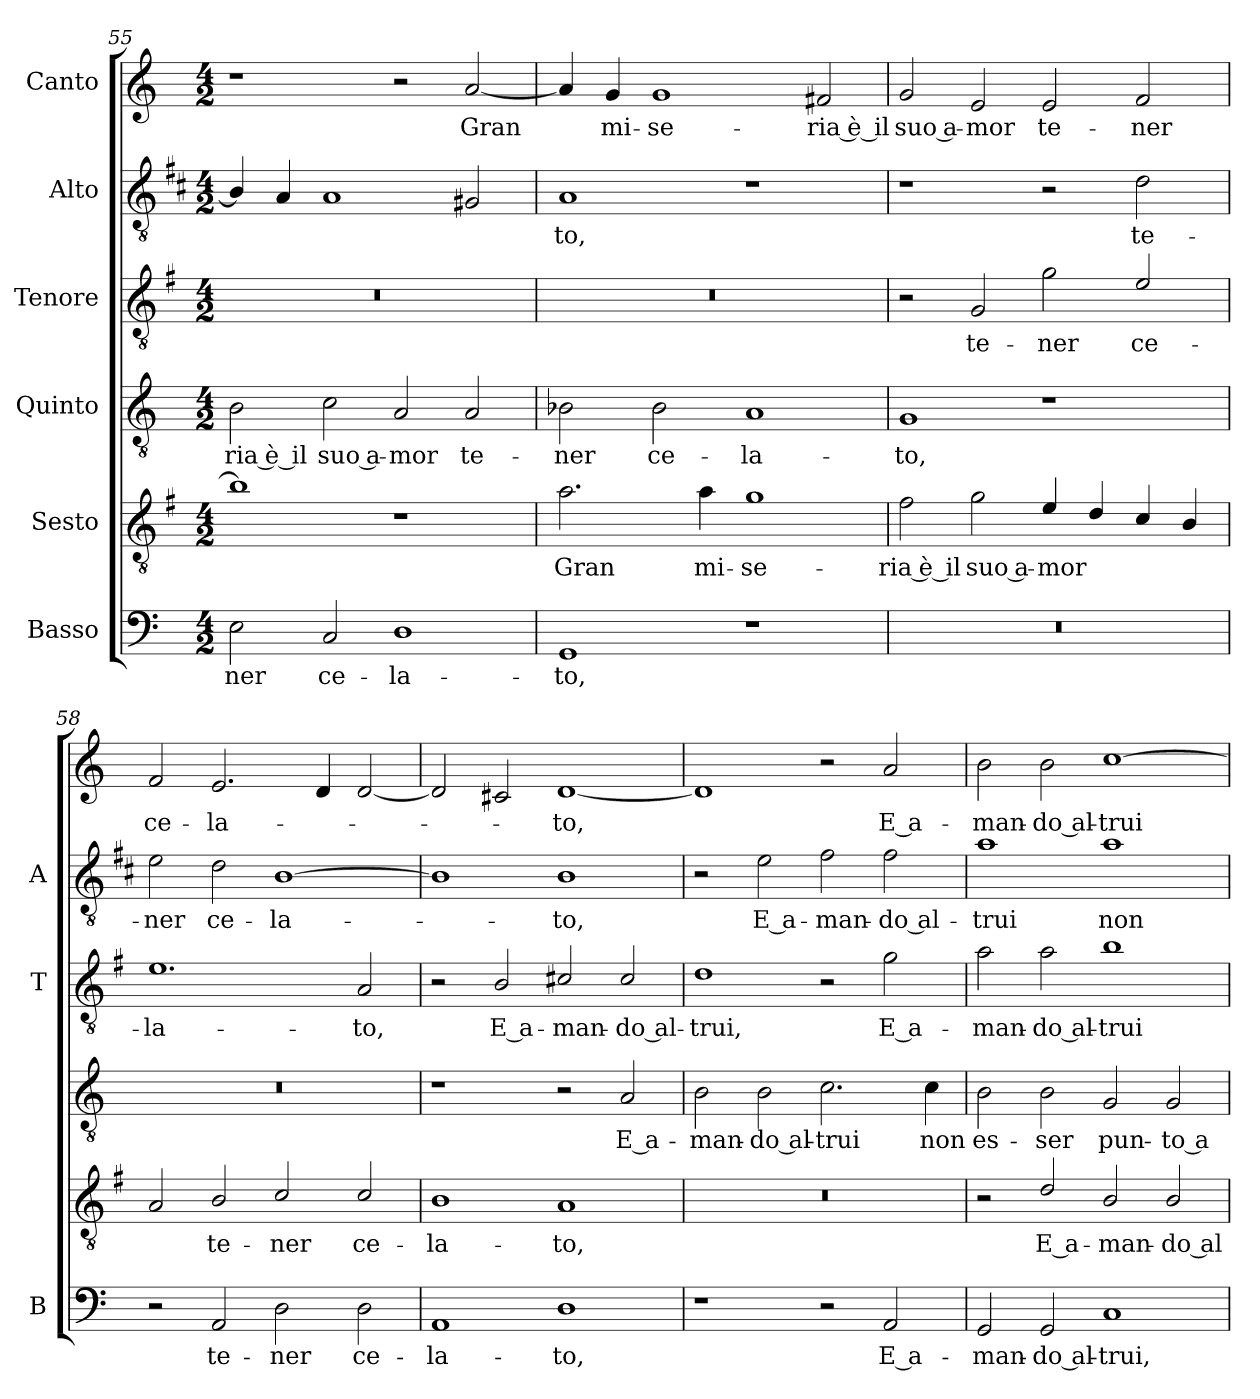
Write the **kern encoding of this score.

**kern	**text	**kern	**text	**kern	**text	**kern	**text	**kern	**text	**kern	**text
*part6	*part6	*part5	*part5	*part4	*part4	*part3	*part3	*part2	*part2	*part1	*part1
*staff6	*staff6	*staff5	*staff5	*staff4	*staff4	*staff3	*staff3	*staff2	*staff2	*staff1	*staff1
*I"Basso	*	*I"Sesto	*	*I"Quinto	*	*I"Tenore	*	*I"Alto	*	*I"Canto	*
*I'B	*	*	*	*	*	*I'T	*	*I'A	*	*	*
*clefF4	*	*clefGv2	*	*clefGv2	*	*clefGv2	*	*clefGv2	*	*clefG2	*
*	*	*ITrd4c7	*	*	*	*ITrd4c7	*	*ITrd1c2	*	*	*
*k[]	*	*k[]	*	*k[]	*	*k[]	*	*k[]	*	*k[]	*
*C:	*	*C:	*	*C:	*	*C:	*	*C:	*	*C:	*
*M4/2	*	*M4/2	*	*M4/2	*	*M4/2	*	*M4/2	*	*M4/2	*
=55	=55	=55	=55	=55	=55	=55	=55	=55	=55	=55	=55
!	!LO:LY:b	!	!	!	!LO:LY:b	!	!	!	!	!	!
2E\	-ner	1e]	.	2B\	-ria è il	0r	.	4A/]	.	1r	.
.	.	.	.	.	.	.	.	4G/	.	.	.
!	!LO:LY:b	!	!	!	!LO:LY:b	!	!	!	!	!	!
2C/	ce-	.	.	2c\	suo a-	.	.	1G	.	.	.
!	!LO:LY:b	!	!	!	!LO:LY:b	!	!	!	!	!	!
1D	-la-	1r	.	2A/	-mor	.	.	.	.	2r	.
!	!	!	!	!	!LO:LY:b	!	!	!	!	!	!LO:LY:b
.	.	.	.	2A/	te-	.	.	2F#X/	.	[2a/	Gran
=56	=56	=56	=56	=56	=56	=56	=56	=56	=56	=56	=56
!	!LO:LY:b	!	!LO:LY:b	!	!LO:LY:b	!	!	!	!LO:LY:b	!	!
1GG	-to,	2.d\	Gran	2B-X\	-ner	0r	.	1G	-to,	4a/]	.
!	!	!	!	!	!	!	!	!	!	!	!LO:LY:b
.	.	.	.	.	.	.	.	.	.	4g/	mi-
!	!	!	!	!	!LO:LY:b	!	!	!	!	!	!LO:LY:b
.	.	.	.	2B-\	ce-	.	.	.	.	1g	-se-
!	!	!	!LO:LY:b	!	!	!	!	!	!	!	!
.	.	4d\	mi-	.	.	.	.	.	.	.	.
!	!	!	!LO:LY:b	!	!LO:LY:b	!	!	!	!	!	!
1r	.	1c	-se-	1A	-la-	.	.	1r	.	.	.
!	!	!	!	!	!	!	!	!	!	!	!LO:LY:b
.	.	.	.	.	.	.	.	.	.	2f#X/	-ria è il
=57	=57	=57	=57	=57	=57	=57	=57	=57	=57	=57	=57
!	!	!	!LO:LY:b	!	!LO:LY:b	!	!	!	!	!	!LO:LY:b
0r	.	2B\	-ria è il	1G	-to,	2r	.	1r	.	2g/	suo a-
!	!	!	!LO:LY:b	!	!	!	!LO:LY:b	!	!	!	!LO:LY:b
.	.	2c\	suo a-	.	.	2C/	te-	.	.	2e/	-mor
!	!	!	!LO:LY:b	!	!	!	!LO:LY:b	!	!	!	!LO:LY:b
.	.	4A/	-mor	1r	.	2c\	-ner	2r	.	2e/	te-
.	.	4G/	.	.	.	.	.	.	.	.	.
!	!	!	!	!	!	!	!LO:LY:b	!	!LO:LY:b	!	!LO:LY:b
.	.	4F/	.	.	.	2A/	ce-	2c\	te-	2f/	-ner
.	.	4E/	.	.	.	.	.	.	.	.	.
!!LO:LB:g=z
=58	=58	=58	=58	=58	=58	=58	=58	=58	=58	=58	=58
!	!	!	!	!	!	!	!LO:LY:b	!	!LO:LY:b	!	!LO:LY:b
2r	.	2D/	.	0r	.	1.A	-la-	2d\	-ner	2f/	ce-
!	!LO:LY:b	!	!LO:LY:b	!	!	!	!	!	!LO:LY:b	!	!LO:LY:b
2AA/	te-	2E/	te-	.	.	.	.	2c\	ce-	2.e/	-la-
!	!LO:LY:b	!	!LO:LY:b	!	!	!	!	!	!LO:LY:b	!	!
2D\	-ner	2F/	-ner	.	.	.	.	[1A	-la-	.	.
.	.	.	.	.	.	.	.	.	.	4d/	.
!	!LO:LY:b	!	!LO:LY:b	!	!	!	!LO:LY:b	!	!	!	!
2D\	ce-	2F/	ce-	.	.	2D/	-to,	.	.	[2d/	.
=59	=59	=59	=59	=59	=59	=59	=59	=59	=59	=59	=59
!	!LO:LY:b	!	!LO:LY:b	!	!	!	!	!	!	!	!
1AA	-la-	1E	-la-	1r	.	2r	.	1A]	.	2d/]	.
!	!	!	!	!	!	!	!LO:LY:b	!	!	!	!
.	.	.	.	.	.	2E/	E a-	.	.	2c#X/	.
!	!LO:LY:b	!	!LO:LY:b	!	!	!	!LO:LY:b	!	!LO:LY:b	!	!LO:LY:b
1D	-to,	1D	-to,	2r	.	2F#X/	-man-	1A	-to,	[1d	-to,
!	!	!	!	!	!LO:LY:b	!	!LO:LY:b	!	!	!	!
.	.	.	.	2A/	E a-	2F#/	-do al-	.	.	.	.
=60	=60	=60	=60	=60	=60	=60	=60	=60	=60	=60	=60
!	!	!	!	!	!LO:LY:b	!	!LO:LY:b	!	!	!	!
1r	.	0r	.	2B\	-man-	1G	-trui,	2r	.	1d]	.
!	!	!	!	!	!LO:LY:b	!	!	!	!LO:LY:b	!	!
.	.	.	.	2B\	-do al-	.	.	2d\	E a-	.	.
!	!	!	!	!	!LO:LY:b	!	!	!	!LO:LY:b	!	!
2r	.	.	.	2.c\	-trui	2r	.	2e\	-man-	2r	.
!	!LO:LY:b	!	!	!	!	!	!LO:LY:b	!	!LO:LY:b	!	!LO:LY:b
2AA/	E a-	.	.	.	.	2c\	E a-	2e\	-do al-	2a/	E a-
!	!	!	!	!	!LO:LY:b	!	!	!	!	!	!
.	.	.	.	4c\	non	.	.	.	.	.	.
=61	=61	=61	=61	=61	=61	=61	=61	=61	=61	=61	=61
!	!LO:LY:b	!	!	!	!LO:LY:b	!	!LO:LY:b	!	!LO:LY:b	!	!LO:LY:b
2GG/	-man-	2r	.	2B\	es-	2d\	-man-	1g	-trui	2b\	-man-
!	!LO:LY:b	!	!LO:LY:b	!	!LO:LY:b	!	!LO:LY:b	!	!	!	!LO:LY:b
2GG/	-do al-	2G/	E a-	2B\	-ser	2d\	-do al-	.	.	2b\	-do al-
!	!LO:LY:b	!	!LO:LY:b	!	!LO:LY:b	!	!LO:LY:b	!	!LO:LY:b	!	!LO:LY:b
1C	-trui,	2E/	-man-	2G/	pun-	1e	-trui	1g	non	[1cc	-trui
!	!	!	!LO:LY:b	!	!LO:LY:b	!	!	!	!	!	!
.	.	2E/	-do al-	2G/	-to a-	.	.	.	.	.	.
=	=	=	=	=	=	=	=	=	=	=	=
*-	*-	*-	*-	*-	*-	*-	*-	*-	*-	*-	*-
